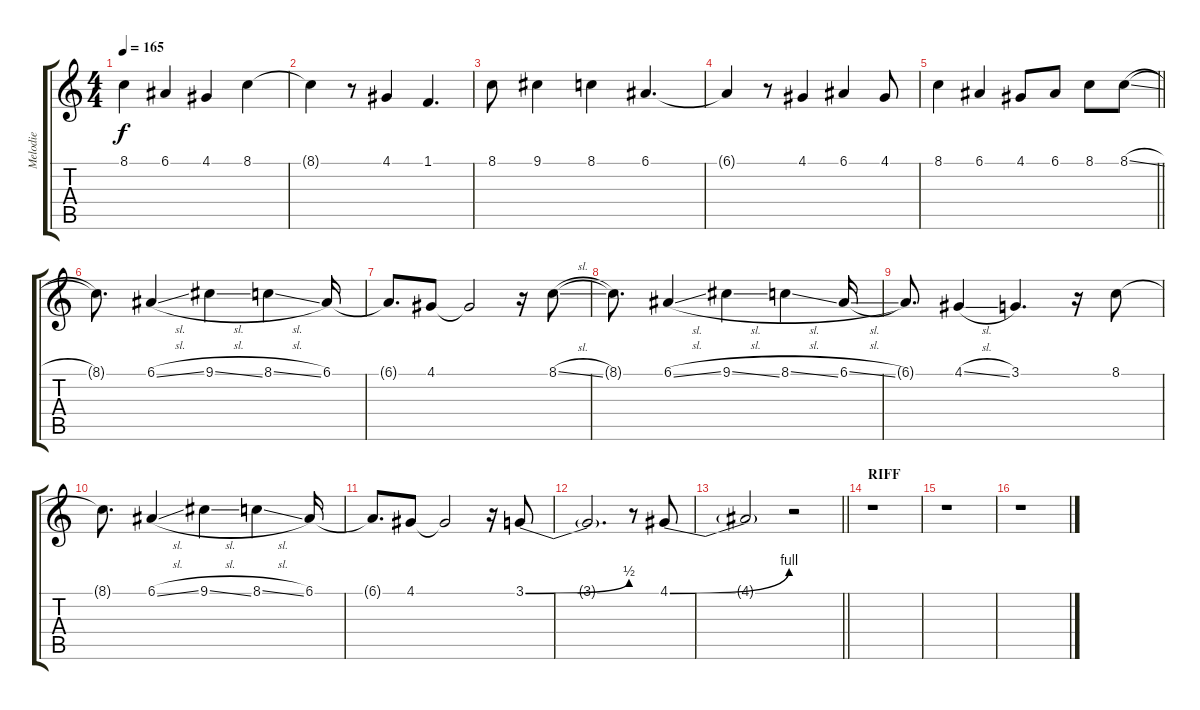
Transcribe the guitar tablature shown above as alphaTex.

\track ("Melodie" "Melodie") {instrument clarinet}
\staff {score tabs}
\tuning (E4 B3 G3 D3 A2 E2) {hide}
\ts (4 4)
\tempo 165
\clef g2
\ks c
8.1.4{dy f} 6.1.4 4.1.4 8.1.4 |
8.1{t}.4 r.8 4.1.4 1.1.4{d} |
8.1.8 9.1.4 8.1.4 6.1.4{d} |
6.1{t}.4 r.8 4.1.4 6.1.4 4.1.8 |
\barLineRight lightlight
8.1.4 6.1.4 4.1.8 6.1.8 8.1.8 8.1{sl}.8 |
\section ("" "")
8.1{t}.8{d} 6.1{sl}.4 9.1{sl}.4 8.1{sl}.4 6.1.16 |
6.1{t}.8{d} 4.1.8 4.1{t}.2 r.16 8.1{sl}.8 |
8.1{t}.8{d} 6.1{sl}.4 9.1{sl}.4 8.1{sl}.4 6.1{sl}.16 |
6.1{t}.8{d} 4.1{sl}.4 3.1.4{d} r.16 8.1.8 |
8.1{t}.8{d} 6.1{sl}.4 9.1{sl}.4 8.1{sl}.4 6.1.16 |
6.1{t}.8{d} 4.1.8 4.1{t}.2 r.16 3.1{be (bend 0 0 60 2)}.8 |
3.1{t}.2{d} r.8 4.1{be (bend 0 0 60 4)}.8 |
\barLineRight lightlight
4.1{t}.2 r.2 |
\section ("" "RIFF")
r.1 |
r.1 |
r.1
